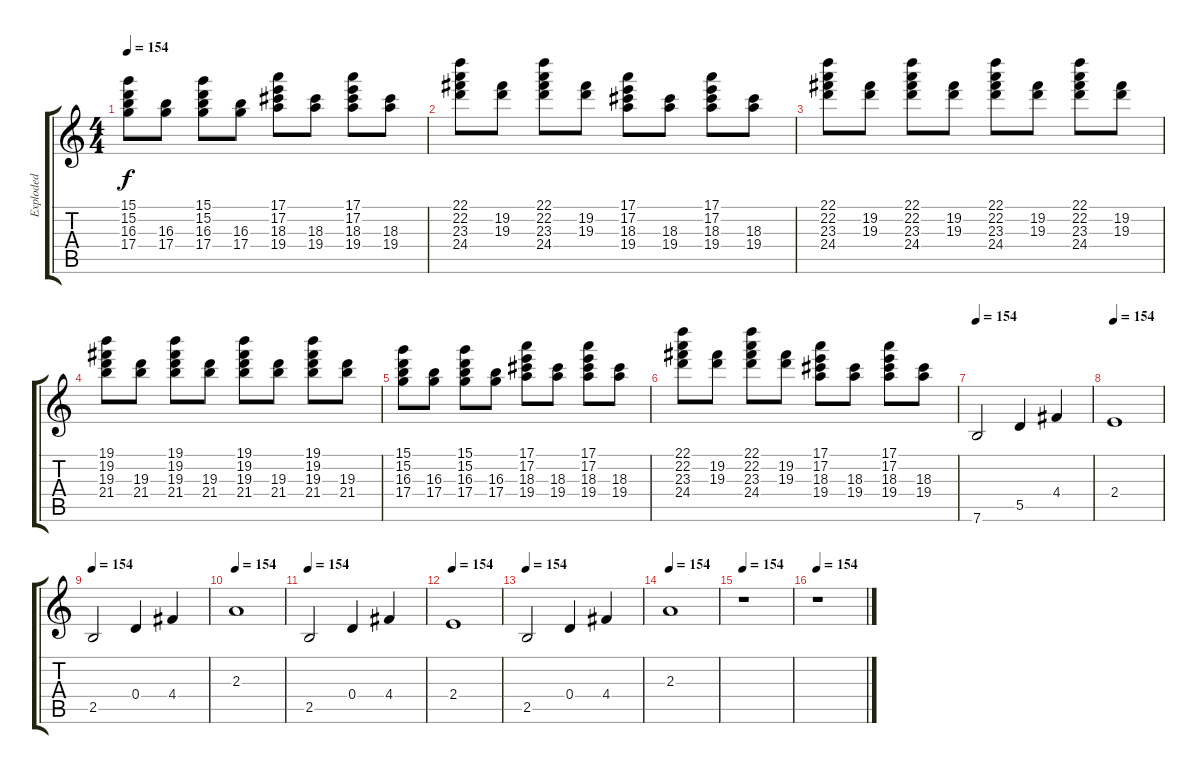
\track ("Exploded" "Exploded") {instrument distortionguitar}
\staff {score tabs}
\tuning (E4 B3 G3 D3 A2 E2) {hide}
\ts (4 4)
\tempo 154
\clef g2
\ks c
(15.1 15.2 16.3 17.4).8{dy f} (16.3 17.4).8 (15.1 15.2 16.3 17.4).8 (16.3 17.4).8 (17.1 17.2 18.3 19.4).8 (18.3 19.4).8 (17.1 17.2 18.3 19.4).8 (18.3 19.4).8 |
(22.1 22.2 23.3 24.4).8 (19.2 19.3).8 (22.1 22.2 23.3 24.4).8 (19.2 19.3).8 (17.1 17.2 18.3 19.4).8 (18.3 19.4).8 (17.1 17.2 18.3 19.4).8 (18.3 19.4).8 |
(22.1 22.2 23.3 24.4).8 (19.2 19.3).8 (22.1 22.2 23.3 24.4).8 (19.2 19.3).8 (22.1 22.2 23.3 24.4).8 (19.2 19.3).8 (22.1 22.2 23.3 24.4).8 (19.2 19.3).8 |
(19.1 19.2 19.3 21.4).8 (19.3 21.4).8 (19.1 19.2 19.3 21.4).8 (19.3 21.4).8 (19.1 19.2 19.3 21.4).8 (19.3 21.4).8 (19.1 19.2 19.3 21.4).8 (19.3 21.4).8 |
(15.1 15.2 16.3 17.4).8 (16.3 17.4).8 (15.1 15.2 16.3 17.4).8 (16.3 17.4).8 (17.1 17.2 18.3 19.4).8 (18.3 19.4).8 (17.1 17.2 18.3 19.4).8 (18.3 19.4).8 |
(22.1 22.2 23.3 24.4).8 (19.2 19.3).8 (22.1 22.2 23.3 24.4).8 (19.2 19.3).8 (17.1 17.2 18.3 19.4).8 (18.3 19.4).8 (17.1 17.2 18.3 19.4).8 (18.3 19.4).8 |
\tempo 154
7.6.2{volume 16} 5.5.4 4.4.4 |
\tempo 154
2.4.1 |
\tempo 154
2.5.2 0.4.4 4.4.4 |
\tempo 154
2.3.1 |
\tempo 154
2.5.2 0.4.4 4.4.4 |
\tempo 154
2.4.1 |
\tempo 154
2.5.2 0.4.4 4.4.4 |
\tempo 154
2.3.1 |
\tempo 154
r.1 |
\tempo 154
r.1
